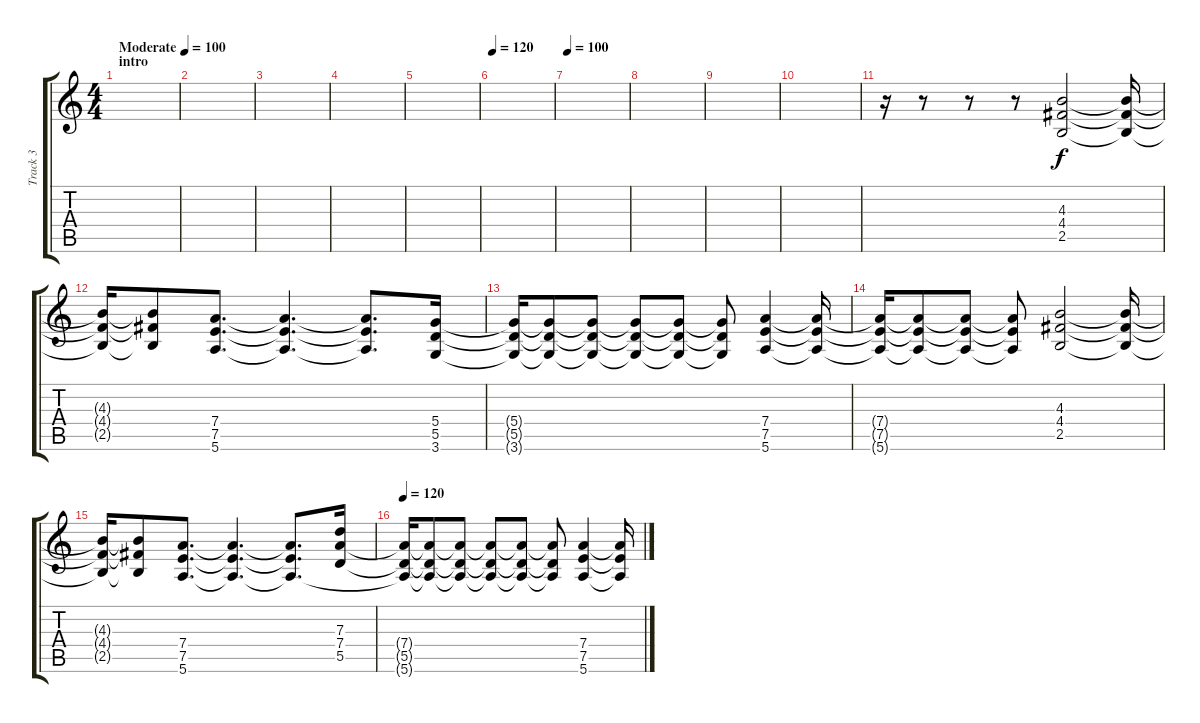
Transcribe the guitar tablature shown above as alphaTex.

\track ("Track 3" "Track 3") {instrument distortionguitar}
\staff {score tabs}
\tuning (E4 B3 G3 D3 A2 E2) {hide}
\ts (4 4)
\section ("" "intro")
\tempo (100 "Moderate")
\clef g2
\ks c
|
|
|
|
|
\tempo 120
|
\tempo 100
|
|
|
|
r.16 r.8 r.8 r.8 (4.3 4.4 2.5).2 (4.3{t} 4.4{t} 2.5{t}).16 |
(4.3{t} 4.4{t} 2.5{t}).16 (4.3{t} 4.4{t} 2.5{t}).8 (7.4 7.5 5.6).8{d} (7.4{t} 7.5{t} 5.6{t}).4{d} (7.4{t} 7.5{t} 5.6{t}).8{d} (5.4 5.5 3.6).16 |
(5.4{t} 5.5{t} 3.6{t}).16 (5.4{t} 5.5{t} 3.6{t}).8 (5.4{t} 5.5{t} 3.6{t}).8 (5.4{t} 5.5{t} 3.6{t}).8 (5.4{t} 5.5{t} 3.6{t}).8 (5.4{t} 5.5{t} 3.6{t}).8 (7.4 7.5 5.6).4 (7.4{t} 7.5{t} 5.6{t}).16 |
(7.4{t} 7.5{t} 5.6{t}).16 (7.4{t} 7.5{t} 5.6{t}).8 (7.4{t} 7.5{t} 5.6{t}).8 (7.4{t} 7.5{t} 5.6{t}).8 (4.3 4.4 2.5).2 (4.3{t} 4.4{t} 2.5{t}).16 |
(4.3{t} 4.4{t} 2.5{t}).16 (4.3{t} 4.4{t} 2.5{t}).8 (7.4 7.5 5.6).8{d} (7.4{t} 7.5{t} 5.6{t}).4{d} (7.4{t} 7.5{t} 5.6{t}).8{d} (7.3 7.4 5.5).16 |
\tempo 120
(7.4{t} 5.5{t} 5.6{t}).16 (7.4{t} 5.5{t} 5.6{t}).8 (7.4{t} 5.5{t} 5.6{t}).8 (7.4{t} 5.5{t} 5.6{t}).8 (7.4{t} 5.5{t} 5.6{t}).8 (7.4{t} 5.5{t} 5.6{t}).8 (7.4 7.5 5.6).4 (7.4{t} 7.5{t} 5.6{t}).16
